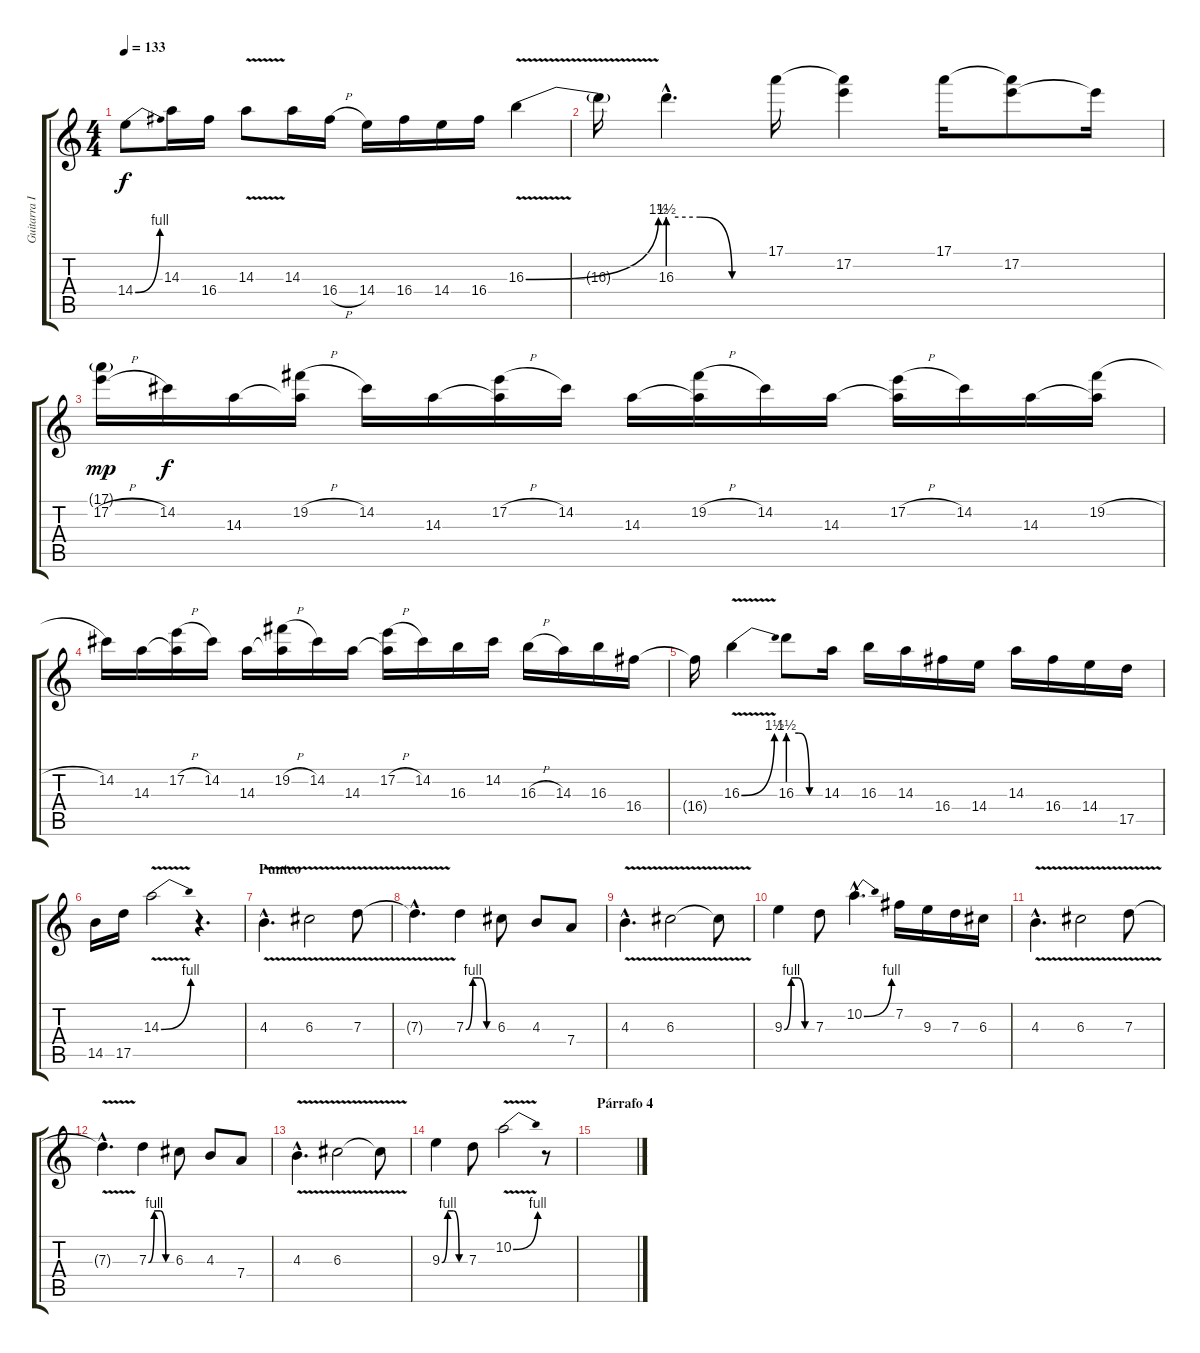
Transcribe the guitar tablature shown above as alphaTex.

\track ("Guitarra III" "Guitarra I") {instrument overdrivenguitar}
\staff {score tabs}
\tuning (E4 B3 G3 D3 A2 E2) {hide}
\ts (4 4)
\tempo 133
\clef g2
\ks c
14.4{be (bend 0 0 60 4)}.8{dy f} 14.3.16 16.4.16 14.3{v}.8 14.3.16 16.4{h}.16 14.4.16 16.4.16 14.4.16 16.4.16 16.3{be (bend 0 0 60 6) v}.4 |
16.3{t}.16 16.3{be (custom 0 6 20 6 40 0 60 0) hac}.4{d} 17.1.16 (17.1{t} 17.2).4 17.1.16 (17.1{t} 17.2).8 17.2{t}.16 |
(17.1{g} 17.2{h}).16{dy mp} 14.2.16{dy f} 14.3.16 (19.2{h} 14.3{t}).16 14.2.16 14.3.16 (17.2{h} 14.3{t}).16 14.2.16 14.3.16 (19.2{h} 14.3{t}).16 14.2.16 14.3.16 (17.2{h} 14.3{t}).16 14.2.16 14.3.16 (19.2{h} 14.3{t}).16 |
14.2.16 14.3.16 (17.2{h} 14.3{t}).16 14.2.16 14.3.16 (19.2{h} 14.3{t}).16 14.2.16 14.3.16 (17.2{h} 14.3{t}).16 14.2.16 16.3.16 14.2.16 16.3{h}.16 14.3.16 16.3.16 16.4.16 |
16.4{t}.16 16.3{be (bend 0 0 60 6) v}.4 16.3{be (custom 0 6 20 6 40 0 60 0)}.8 14.3.16 16.3.16 14.3.16 16.4.16 14.4.16 14.3.16 16.4.16 14.4.16 17.5.16 |
14.5.16 17.5.16 14.3{be (bend 0 0 60 4) v}.2 r.4{d} |
\section ("" "Punteo")
4.3{v hac}.4{d volume 12 instrument overdrivenguitar} 6.3{v}.2 7.3{v}.8 |
7.3{hac t}.4{d} 7.3{be (custom 0 0 15 4 30 4 45 0 60 0)}.4 6.3.8 4.3.8 7.4.8 |
4.3{v hac}.4{d} 6.3{v}.2 6.3{t}.8 |
9.3{be (custom 0 0 15 4 30 4 45 0 60 0)}.4 7.3.8 10.2{be (bend 0 0 60 4) hac}.4{d} 7.2.16 9.3.16 7.3.16 6.3.16 |
4.3{v hac}.4{d} 6.3{v}.2 7.3{v}.8 |
7.3{hac t}.4{d} 7.3{be (custom 0 0 15 4 30 4 45 0 60 0)}.4 6.3.8 4.3.8 7.4.8 |
4.3{v hac}.4{d} 6.3{v}.2 6.3{t}.8 |
9.3{be (custom 0 0 15 4 30 4 45 0 60 0)}.4 7.3.8 10.2{be (bend 0 0 60 4) v}.2 r.8 |
\section ("" "Párrafo 4")
